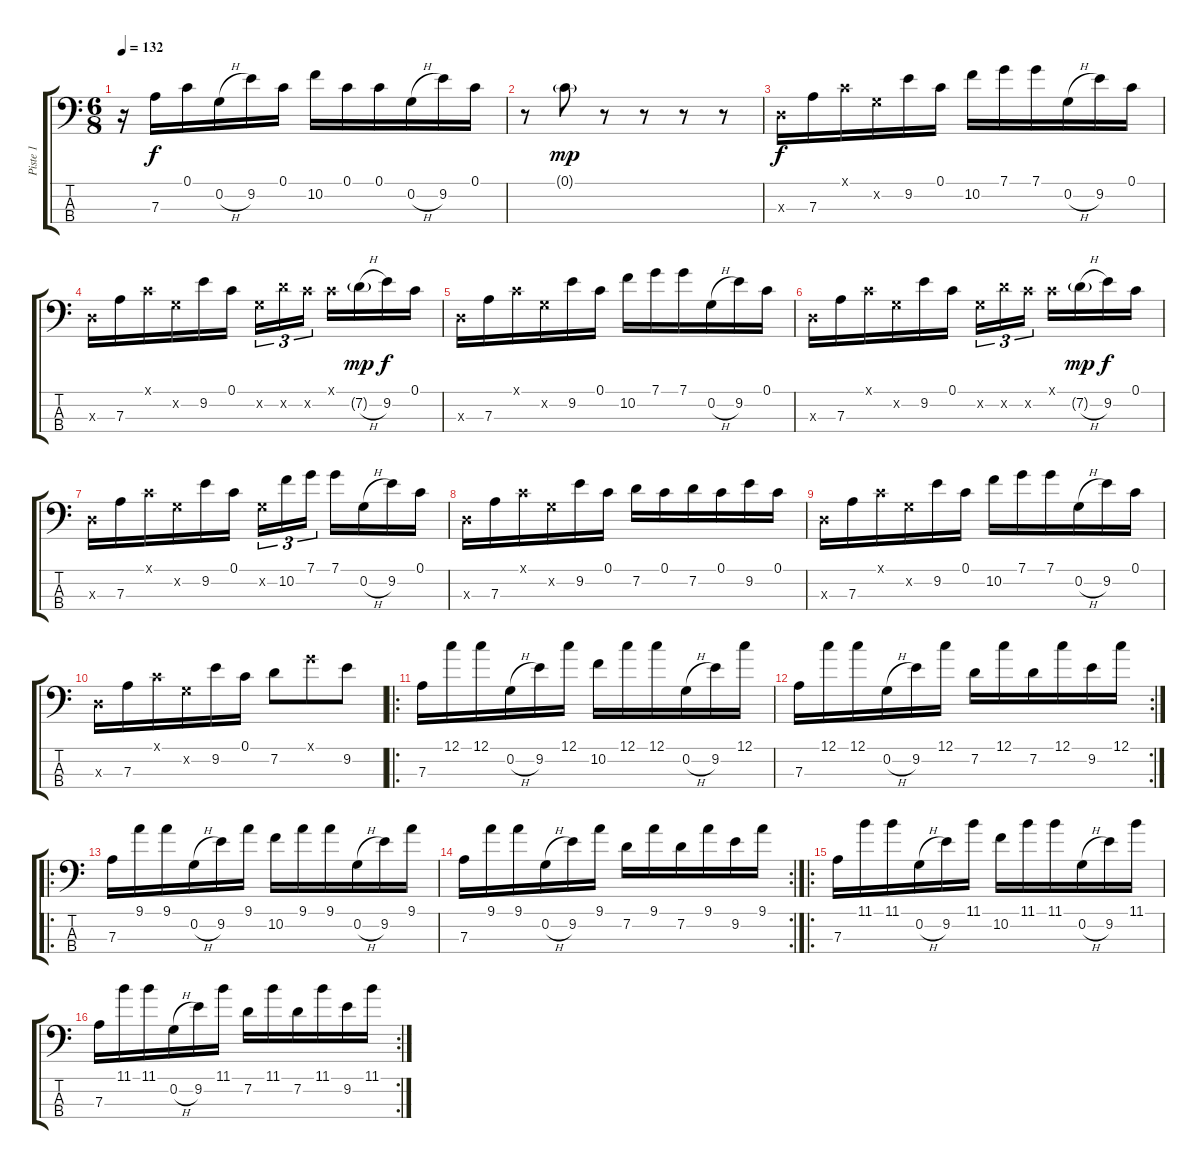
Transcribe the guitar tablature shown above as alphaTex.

\track ("Piste 1" "Piste 1") {instrument slapbass1}
\staff {score tabs}
\tuning (C3 G2 D2 A1) {hide}
\ts (6 8)
\tempo 132
\clef f4
\ks c
r.16{dy f} 7.3.16 0.1.16 0.2{h}.16 9.2.16 0.1.16 10.2.16 0.1.16 0.1.16 0.2{h}.16 9.2.16 0.1.16 |
r.8 0.1{g}.8{dy mp} r.8 r.8 r.8 r.8 |
0.3{x}.16{dy f} 7.3.16 0.1{x}.16 0.2{x}.16 9.2.16 0.1.16 10.2.16 7.1.16 7.1.16 0.2{h}.16 9.2.16 0.1.16 |
0.3{x}.16 7.3.16 0.1{x}.16 0.2{x}.16 9.2.16 0.1.16 0.2{x}.16{tu (3 2)} 7.2{x}.16{tu (3 2)} 5.2{x}.16{tu (3 2)} 0.1{x}.16 7.2{h g}.16{dy mp} 9.2.16{dy f} 0.1.16 |
0.3{x}.16 7.3.16 0.1{x}.16 0.2{x}.16 9.2.16 0.1.16 10.2.16 7.1.16 7.1.16 0.2{h}.16 9.2.16 0.1.16 |
0.3{x}.16 7.3.16 0.1{x}.16 0.2{x}.16 9.2.16 0.1.16 0.2{x}.16{tu (3 2)} 7.2{x}.16{tu (3 2)} 5.2{x}.16{tu (3 2)} 0.1{x}.16 7.2{h g}.16{dy mp} 9.2.16{dy f} 0.1.16 |
0.3{x}.16 7.3.16 0.1{x}.16 0.2{x}.16 9.2.16 0.1.16 0.2{x}.16{tu (3 2)} 10.2.16{tu (3 2)} 7.1.16{tu (3 2)} 7.1.16 0.2{h}.16 9.2.16 0.1.16 |
0.3{x}.16 7.3.16 0.1{x}.16 0.2{x}.16 9.2.16 0.1.16 7.2.16 0.1.16 7.2.16 0.1.16 9.2.16 0.1.16 |
0.3{x}.16 7.3.16 0.1{x}.16 0.2{x}.16 9.2.16 0.1.16 10.2.16 7.1.16 7.1.16 0.2{h}.16 9.2.16 0.1.16 |
0.3{x}.16 7.3.16 0.1{x}.16 0.2{x}.16 9.2.16 0.1.16 7.2.8 7.1{x}.8 9.2.8 |
\ro
7.3.16 12.1.16 12.1.16 0.2{h}.16 9.2.16 12.1.16 10.2.16 12.1.16 12.1.16 0.2{h}.16 9.2.16 12.1.16 |
\rc 2
7.3.16 12.1.16 12.1.16 0.2{h}.16 9.2.16 12.1.16 7.2.16 12.1.16 7.2.16 12.1.16 9.2.16 12.1.16 |
\ro
7.3.16 9.1.16 9.1.16 0.2{h}.16 9.2.16 9.1.16 10.2.16 9.1.16 9.1.16 0.2{h}.16 9.2.16 9.1.16 |
\rc 2
7.3.16 9.1.16 9.1.16 0.2{h}.16 9.2.16 9.1.16 7.2.16 9.1.16 7.2.16 9.1.16 9.2.16 9.1.16 |
\ro
7.3.16 11.1.16 11.1.16 0.2{h}.16 9.2.16 11.1.16 10.2.16 11.1.16 11.1.16 0.2{h}.16 9.2.16 11.1.16 |
\rc 2
7.3.16 11.1.16 11.1.16 0.2{h}.16 9.2.16 11.1.16 7.2.16 11.1.16 7.2.16 11.1.16 9.2.16 11.1.16
